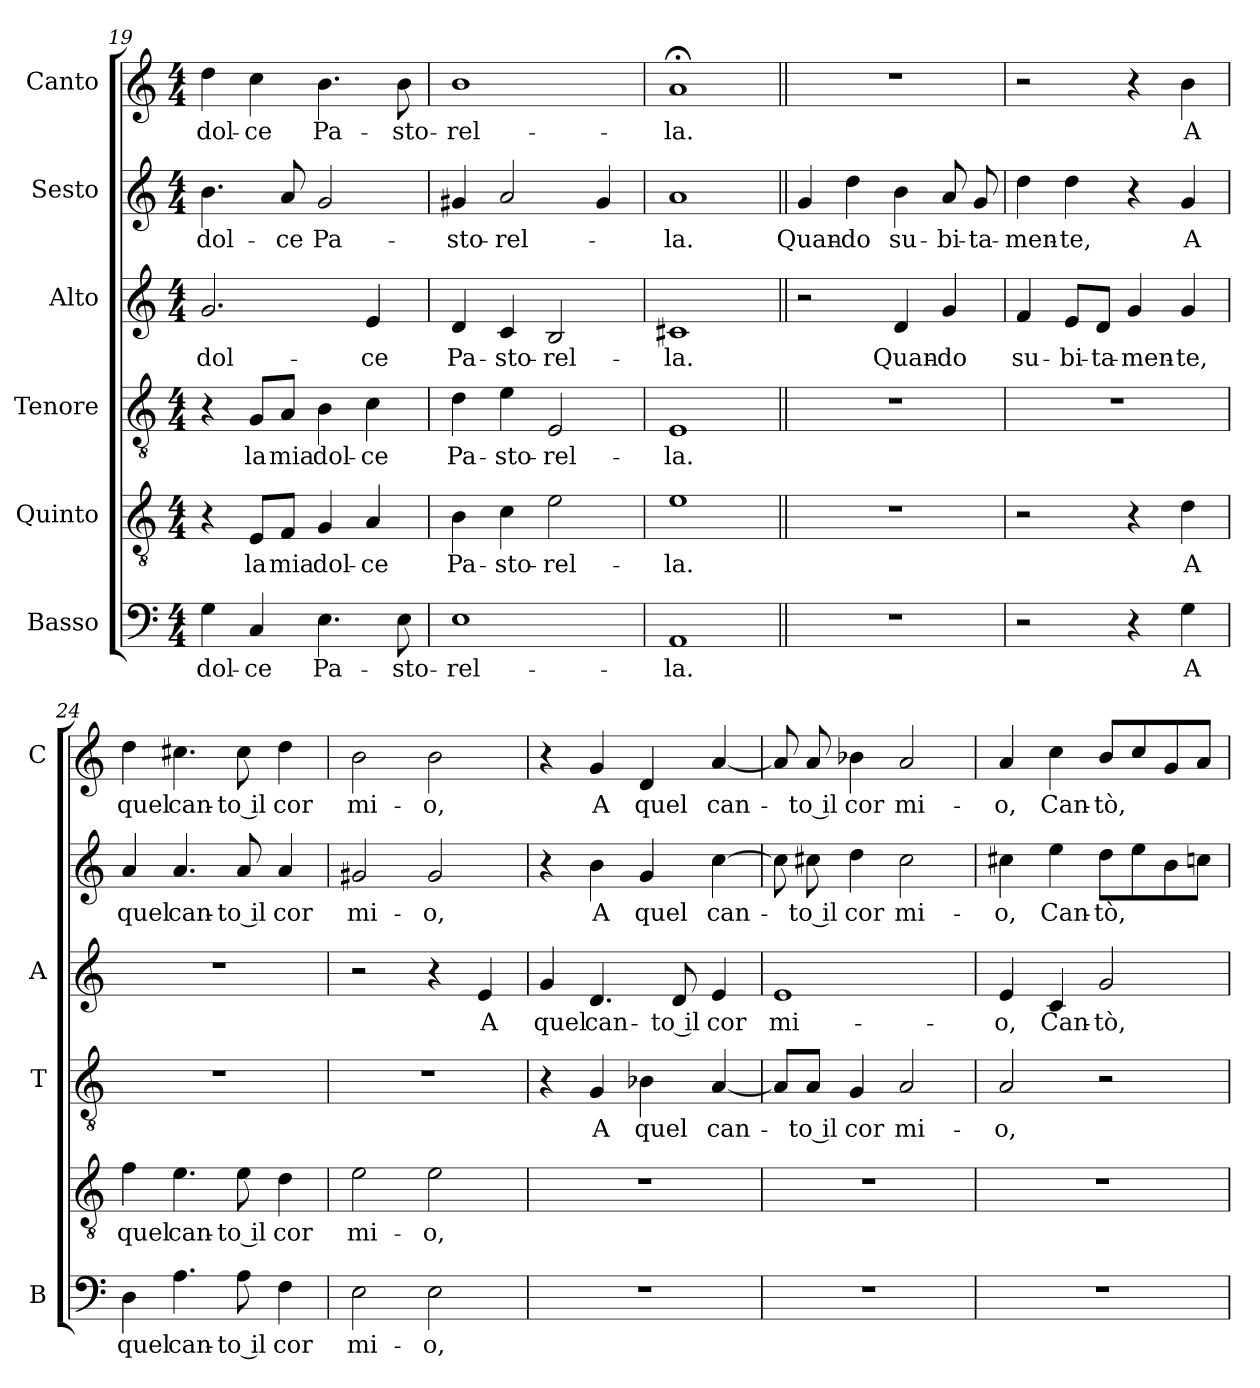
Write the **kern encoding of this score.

**kern	**text	**kern	**text	**kern	**text	**kern	**text	**kern	**text	**kern	**text
*part6	*part6	*part5	*part5	*part4	*part4	*part3	*part3	*part2	*part2	*part1	*part1
*staff6	*staff6	*staff5	*staff5	*staff4	*staff4	*staff3	*staff3	*staff2	*staff2	*staff1	*staff1
*I"Basso	*	*I"Quinto	*	*I"Tenore	*	*I"Alto	*	*I"Sesto	*	*I"Canto	*
*I'B	*	*	*	*I'T	*	*I'A	*	*	*	*I'C	*
!!LO:PB:g=z
*clefF4	*	*clefGv2	*	*clefGv2	*	*clefG2	*	*clefG2	*	*clefG2	*
*k[]	*	*k[]	*	*k[]	*	*k[]	*	*k[]	*	*k[]	*
*C:	*	*C:	*	*C:	*	*C:	*	*C:	*	*C:	*
*M4/4	*	*M4/4	*	*M4/4	*	*M4/4	*	*M4/4	*	*M4/4	*
=19	=19	=19	=19	=19	=19	=19	=19	=19	=19	=19	=19
!	!LO:LY:b	!	!	!	!	!	!LO:LY:b	!	!LO:LY:b	!	!LO:LY:b
4G\	dol-	4r	.	4r	.	2.g/	dol-	4.b\	dol-	4dd\	dol-
!	!LO:LY:b	!	!LO:LY:b	!	!LO:LY:b	!	!	!	!	!	!LO:LY:b
4C/	-ce	8E/L	la	8G/L	la	.	.	.	.	4cc\	-ce
!	!	!	!LO:LY:b	!	!LO:LY:b	!	!	!	!LO:LY:b	!	!
.	.	8F/J	mia	8A/J	mia	.	.	8a/	-ce	.	.
!	!LO:LY:b	!	!LO:LY:b	!	!LO:LY:b	!	!	!	!LO:LY:b	!	!LO:LY:b
4.E\	Pa-	4G/	dol-	4B\	dol-	.	.	2g/	Pa-	4.b\	Pa-
!	!	!	!LO:LY:b	!	!LO:LY:b	!	!LO:LY:b	!	!	!	!
.	.	4A/	-ce	4c\	-ce	4e/	-ce	.	.	.	.
!	!LO:LY:b	!	!	!	!	!	!	!	!	!	!LO:LY:b
8E\	-sto-	.	.	.	.	.	.	.	.	8b\	-sto-
=20	=20	=20	=20	=20	=20	=20	=20	=20	=20	=20	=20
!	!LO:LY:b	!	!LO:LY:b	!	!LO:LY:b	!	!LO:LY:b	!	!LO:LY:b	!	!LO:LY:b
1E	-rel-	4B\	Pa-	4d\	Pa-	4d/	Pa-	4g#X/	-sto-	1b	-rel-
!	!	!	!LO:LY:b	!	!LO:LY:b	!	!LO:LY:b	!	!LO:LY:b	!	!
.	.	4c\	-sto-	4e\	-sto-	4c/	-sto-	2a/	-rel-	.	.
!	!	!	!LO:LY:b	!	!LO:LY:b	!	!LO:LY:b	!	!	!	!
.	.	2e\	-rel-	2E/	-rel-	2B/	-rel-	.	.	.	.
.	.	.	.	.	.	.	.	4g#/	.	.	.
=21	=21	=21	=21	=21	=21	=21	=21	=21	=21	=21	=21
!	!LO:LY:b	!	!LO:LY:b	!	!LO:LY:b	!	!LO:LY:b	!	!LO:LY:b	!	!LO:LY:b
1AA	-la.	1e	-la.	1E	-la.	1c#X	-la.	1a	-la.	1a;<	-la.
=22||	=22||	=22||	=22||	=22||	=22||	=22||	=22||	=22||	=22||	=22||	=22||
!	!	!	!	!	!	!	!	!	!LO:LY:b	!	!
1r	.	1r	.	1r	.	2r	.	4g/	Quan-	1r	.
!	!	!	!	!	!	!	!	!	!LO:LY:b	!	!
.	.	.	.	.	.	.	.	4dd\	-do	.	.
!	!	!	!	!	!	!	!LO:LY:b	!	!LO:LY:b	!	!
.	.	.	.	.	.	4d/	Quan-	4b\	su-	.	.
!	!	!	!	!	!	!	!LO:LY:b	!	!LO:LY:b	!	!
.	.	.	.	.	.	4g/	-do	8a/	-bi-	.	.
!	!	!	!	!	!	!	!	!	!LO:LY:b	!	!
.	.	.	.	.	.	.	.	8g/	-ta-	.	.
=23	=23	=23	=23	=23	=23	=23	=23	=23	=23	=23	=23
!	!	!	!	!	!	!	!LO:LY:b	!	!LO:LY:b	!	!
2r	.	2r	.	1r	.	4f/	su-	4dd\	-men-	2r	.
!	!	!	!	!	!	!	!LO:LY:b	!	!LO:LY:b	!	!
.	.	.	.	.	.	8e/L	-bi-	4dd\	-te,	.	.
!	!	!	!	!	!	!	!LO:LY:b	!	!	!	!
.	.	.	.	.	.	8d/J	-ta-	.	.	.	.
!	!	!	!	!	!	!	!LO:LY:b	!	!	!	!
4r	.	4r	.	.	.	4g/	-men-	4r	.	4r	.
!	!LO:LY:b	!	!LO:LY:b	!	!	!	!LO:LY:b	!	!LO:LY:b	!	!LO:LY:b
4G\	A	4d\	A	.	.	4g/	-te,	4g/	A	4b\	A
=24	=24	=24	=24	=24	=24	=24	=24	=24	=24	=24	=24
!	!LO:LY:b	!	!LO:LY:b	!	!	!	!	!	!LO:LY:b	!	!LO:LY:b
4D\	quel	4f\	quel	1r	.	1r	.	4a/	quel	4dd\	quel
!	!LO:LY:b	!	!LO:LY:b	!	!	!	!	!	!LO:LY:b	!	!LO:LY:b
4.A\	can-	4.e\	can-	.	.	.	.	4.a/	can-	4.cc#X\	can-
!	!LO:LY:b	!	!LO:LY:b	!	!	!	!	!	!LO:LY:b	!	!LO:LY:b
8A\	-to il	8e\	-to il	.	.	.	.	8a/	-to il	8cc#\	-to il
!	!LO:LY:b	!	!LO:LY:b	!	!	!	!	!	!LO:LY:b	!	!LO:LY:b
4F\	cor	4d\	cor	.	.	.	.	4a/	cor	4dd\	cor
=25	=25	=25	=25	=25	=25	=25	=25	=25	=25	=25	=25
!	!LO:LY:b	!	!LO:LY:b	!	!	!	!	!	!LO:LY:b	!	!LO:LY:b
2E\	mi-	2e\	mi-	1r	.	2r	.	2g#X/	mi-	2b\	mi-
!	!LO:LY:b	!	!LO:LY:b	!	!	!	!	!	!LO:LY:b	!	!LO:LY:b
2E\	-o,	2e\	-o,	.	.	4r	.	2g#/	-o,	2b\	-o,
!	!	!	!	!	!	!	!LO:LY:b	!	!	!	!
.	.	.	.	.	.	4e/	A	.	.	.	.
=26	=26	=26	=26	=26	=26	=26	=26	=26	=26	=26	=26
!	!	!	!	!	!	!	!LO:LY:b	!	!	!	!
1r	.	1r	.	4r	.	4g/	quel	4r	.	4r	.
!	!	!	!	!	!LO:LY:b	!	!LO:LY:b	!	!LO:LY:b	!	!LO:LY:b
.	.	.	.	4G/	A	4.d/	can-	4b\	A	4g/	A
!	!	!	!	!	!LO:LY:b	!	!	!	!LO:LY:b	!	!LO:LY:b
.	.	.	.	4B-X\	quel	.	.	4g/	quel	4d/	quel
!	!	!	!	!	!	!	!LO:LY:b	!	!	!	!
.	.	.	.	.	.	8d/	-to il	.	.	.	.
!	!	!	!	!	!LO:LY:b	!	!LO:LY:b	!	!LO:LY:b	!	!LO:LY:b
.	.	.	.	[4A/	can-	4e/	cor	[4cc\	can-	[4a/	can-
=27	=27	=27	=27	=27	=27	=27	=27	=27	=27	=27	=27
!	!	!	!	!	!	!	!LO:LY:b	!	!	!	!
1r	.	1r	.	8A/L]	.	1e	mi-	8cc\]	.	8a/]	.
!	!	!	!	!	!LO:LY:b	!	!	!	!LO:LY:b	!	!LO:LY:b
.	.	.	.	8A/J	-to il	.	.	8cc#X\	-to il	8a/	-to il
!	!	!	!	!	!LO:LY:b	!	!	!	!LO:LY:b	!	!LO:LY:b
.	.	.	.	4G/	cor	.	.	4dd\	cor	4b-X\	cor
!	!	!	!	!	!LO:LY:b	!	!	!	!LO:LY:b	!	!LO:LY:b
.	.	.	.	2A/	mi-	.	.	2cc#\	mi-	2a/	mi-
!!LO:LB:g=z
=28	=28	=28	=28	=28	=28	=28	=28	=28	=28	=28	=28
!	!	!	!	!	!LO:LY:b	!	!LO:LY:b	!	!LO:LY:b	!	!LO:LY:b
1r	.	1r	.	2A/	-o,	4e/	-o,	4cc#X\	-o,	4a/	-o,
!	!	!	!	!	!	!	!LO:LY:b	!	!LO:LY:b	!	!LO:LY:b
.	.	.	.	.	.	4c/	Can-	4ee\	Can-	4cc\	Can-
!	!	!	!	!	!	!	!LO:LY:b	!	!LO:LY:b	!	!LO:LY:b
.	.	.	.	2r	.	2g/	-tò,	8dd\L	-tò,	8b/L	-tò,
.	.	.	.	.	.	.	.	8ee\	.	8cc/	.
.	.	.	.	.	.	.	.	8b\	.	8g/	.
.	.	.	.	.	.	.	.	8ccn\J	.	8a/J	.
=	=	=	=	=	=	=	=	=	=	=	=
*-	*-	*-	*-	*-	*-	*-	*-	*-	*-	*-	*-
